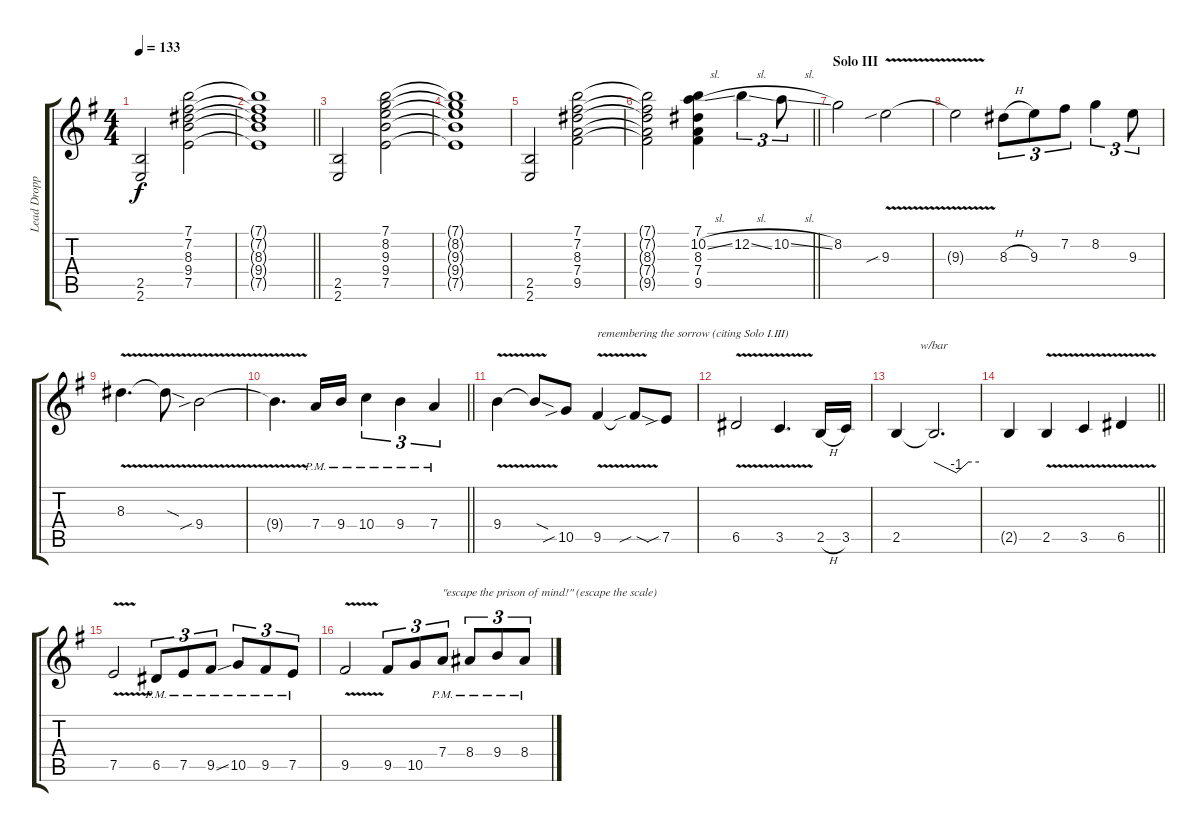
\track ("Lead Dropped D " "Lead Dropp") {instrument distortionguitar}
\staff {score tabs}
\tuning (E4 B3 G3 D3 A2 D2) {hide}
\ts (4 4)
\tempo 133
\clef g2
\ks eminor
(2.5 2.6).2{dy f} (7.1 7.2 8.3 9.4 7.5).2 |
\barLineRight lightlight
(7.1{t} 7.2{t} 8.3{t} 9.4{t} 7.5{t}).1 |
(2.5 2.6).2 (7.1 8.2 9.3 9.4 7.5).2 |
(7.1{t} 8.2{t} 9.3{t} 9.4{t} 7.5{t}).1 |
(2.5 2.6).2 (7.1 7.2 8.3 7.4 9.5).2 |
\barLineRight lightlight
(7.1{t} 7.2{t} 8.3{t} 7.4{t} 9.5{t}).2 (7.1 10.2{sl} 8.3 7.4 9.5).4 12.2{sl}.4{tu (3 2) balance 8} 10.2{sl}.8{tu (3 2)} |
\section ("" "Solo III")
8.2.2{instrument overdrivenguitar} 9.3{v sib}.2 |
9.3{t}.2 8.3{h}.8{tu (3 2)} 9.3.8{tu (3 2)} 7.2.8{tu (3 2)} 8.2.4{tu (3 2)} 9.3.8{tu (3 2)} |
8.3{v}.4{d} 8.3{sod t}.8 9.4{v sib}.2 |
\barLineRight lightlight
9.4{t}.4{d} 7.4{pm}.16 9.4{pm}.16 10.4{pm}.4{tu (3 2)} 9.4{pm}.4{tu (3 2)} 7.4{pm}.4{tu (3 2)} |
9.4{v}.4 9.4{sod t}.8 10.5{sib}.8 9.5{v}.4{txt "remembering the sorrow (citing Solo I.III)"} 9.5{sib sod t}.8 7.5{sib}.8 |
6.5{v}.2 3.5{v}.4{d} 2.5{h}.16 3.5.16 |
2.5.4 2.5{t}.2{d tbe (custom default 0 0 30 -4 46 0 60 0)} |
\barLineRight lightlight
2.5{t}.4 2.5{v}.4 3.5{v}.4 6.5{v}.4 |
7.5{v}.2 6.5{pm}.8{tu (3 2)} 7.5{pm}.8{tu (3 2)} 9.5{ss pm}.8{tu (3 2)} 10.5{pm}.8{tu (3 2)} 9.5{pm}.8{tu (3 2)} 7.5{pm}.8{tu (3 2)} |
9.5{v}.2 9.5.8{tu (3 2)} 10.5.8{tu (3 2)} 7.4{pm}.8{tu (3 2) txt "\"escape the prison of mind!\" (escape the scale)"} 8.4{pm}.8{tu (3 2)} 9.4{pm}.8{tu (3 2)} 8.4{pm}.8{tu (3 2)}
